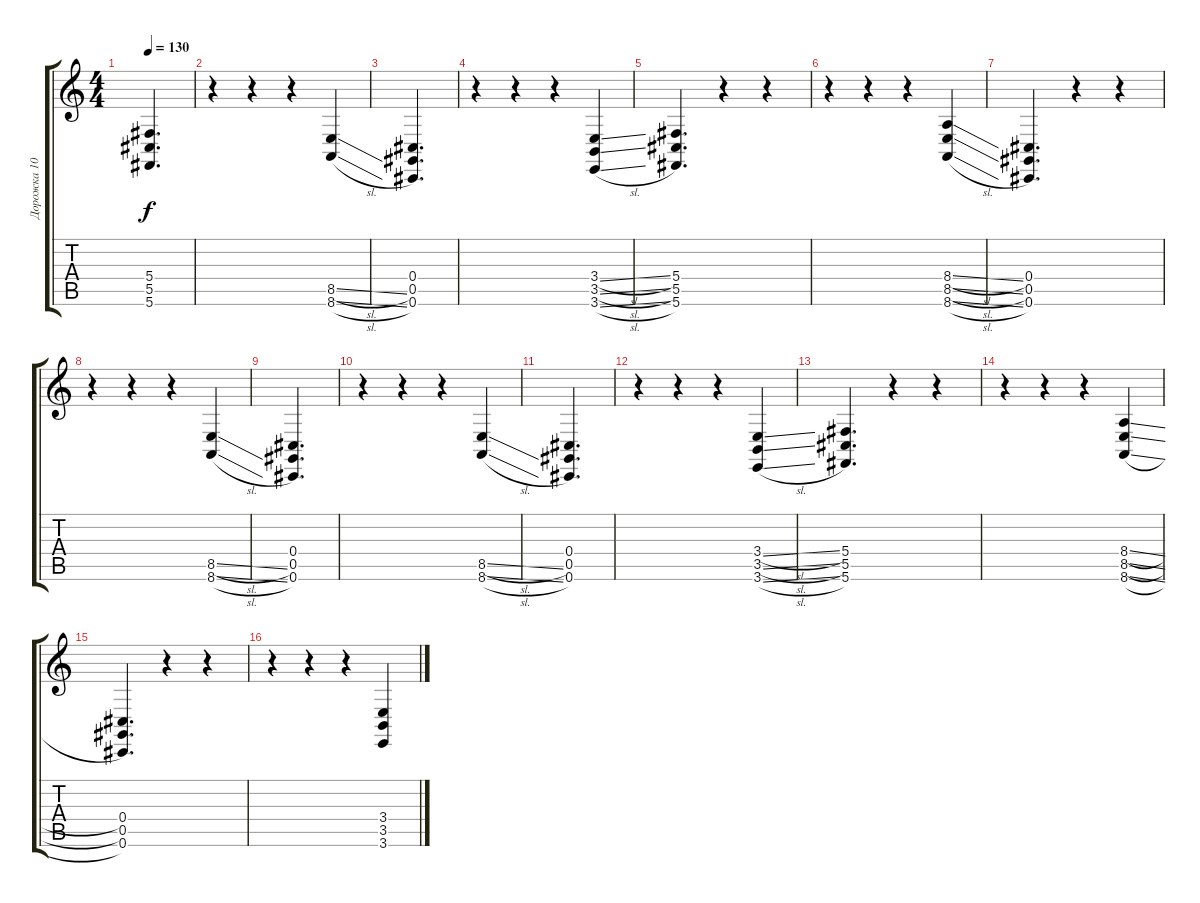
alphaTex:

\track ("Дорожка 10" "Дорожка 10") {instrument lead2sawtooth}
\staff {score tabs}
\tuning (Eb4 Bb3 Gb3 Db3 Ab2 Db2) {hide}
\ts (4 4)
\tempo 130
\clef g2
\ks c
(5.4 5.5 5.6).4{d dy f} |
r.4 r.4 r.4 (8.5{sl} 8.6{sl}).4 |
(0.4 0.5 0.6).4{d} |
r.4 r.4 r.4 (3.4{sl} 3.5{sl} 3.6{sl}).4 |
(5.4 5.5 5.6).4{d} r.4 r.4 |
r.4 r.4 r.4 (8.4{sl} 8.5{sl} 8.6{sl}).4 |
(0.4 0.5 0.6).4{d} r.4 r.4 |
r.4 r.4 r.4 (8.5{sl} 8.6{sl}).4 |
(0.4 0.5 0.6).4{d} |
r.4 r.4 r.4 (8.5{sl} 8.6{sl}).4 |
(0.4 0.5 0.6).4{d} |
r.4 r.4 r.4 (3.4{sl} 3.5{sl} 3.6{sl}).4 |
(5.4 5.5 5.6).4{d} r.4 r.4 |
r.4 r.4 r.4 (8.4{sl} 8.5{sl} 8.6{sl}).4 |
(0.4 0.5 0.6).4{d} r.4 r.4 |
r.4 r.4 r.4 (3.4{sl} 3.5{sl} 3.6{sl}).4
